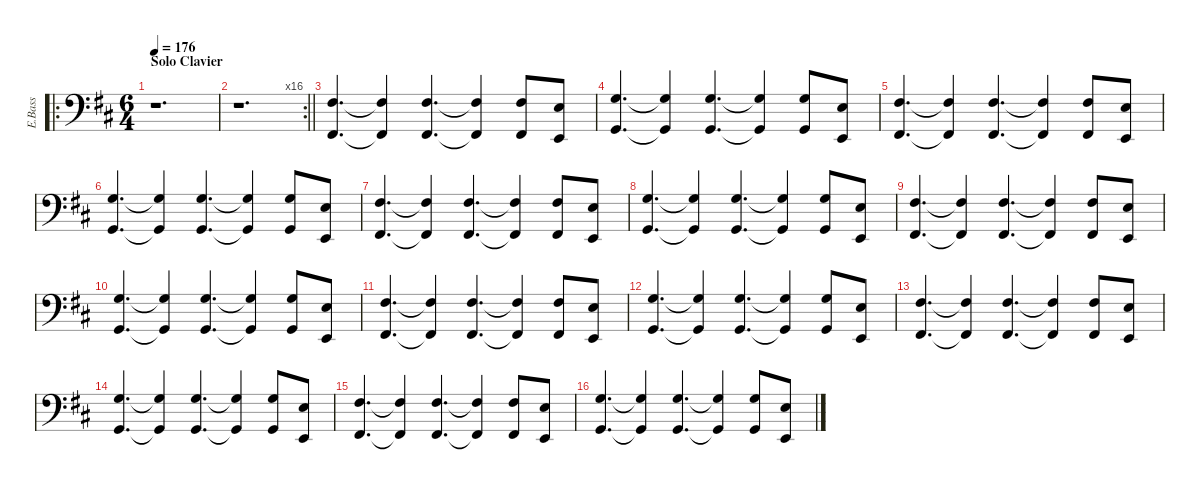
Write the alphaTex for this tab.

\hideDynamics
\bracketExtendMode groupsimilarinstruments
\otherSystemsTrackNameOrientation horizontal
\track ("E.Piano Bass" "E.Bass") {instrument electricpiano1}
\staff {score}
\tuning (C3 G2 D2 A1 E1 B0)
\displaytranspose 12
\ro
\ts (6 4)
\section ("" "Solo Clavier")
\tempo 176
\clef f4
\ks bminor
r.1{d dy f beam Down} |
\rc 16
\barLineRight lightlight
r.1{d beam Down} |
(4.3{acc #} 2.5{acc #}).4{d beam Up} (4.3{t acc #} 2.5{t acc #}).4{beam Up} (4.3{acc #} 2.5{acc #}).4{d beam Up} (4.3{t acc #} 2.5{t acc #}).4{beam Up} (4.3{acc #} 2.5{acc #}).8{beam Up} (2.3{acc forcenatural} 0.5{acc forcenatural}).8{beam Up} |
(5.3{acc forcenatural} 3.5{acc forcenatural}).4{d beam Up} (5.3{t acc forcenatural} 3.5{t acc forcenatural}).4{beam Up} (5.3{acc forcenatural} 3.5{acc forcenatural}).4{d beam Up} (5.3{t acc forcenatural} 3.5{t acc forcenatural}).4{beam Up} (5.3{acc forcenatural} 3.5{acc forcenatural}).8{beam Up} (2.3{acc forcenatural} 0.5{acc forcenatural}).8{beam Up} |
(4.3{acc #} 2.5{acc #}).4{d beam Up} (4.3{t acc #} 2.5{t acc #}).4{beam Up} (4.3{acc #} 2.5{acc #}).4{d beam Up} (4.3{t acc #} 2.5{t acc #}).4{beam Up} (4.3{acc #} 2.5{acc #}).8{beam Up} (2.3{acc forcenatural} 0.5{acc forcenatural}).8{beam Up} |
(5.3{acc forcenatural} 3.5{acc forcenatural}).4{d beam Up} (5.3{t acc forcenatural} 3.5{t acc forcenatural}).4{beam Up} (5.3{acc forcenatural} 3.5{acc forcenatural}).4{d beam Up} (5.3{t acc forcenatural} 3.5{t acc forcenatural}).4{beam Up} (5.3{acc forcenatural} 3.5{acc forcenatural}).8{beam Up} (2.3{acc forcenatural} 0.5{acc forcenatural}).8{beam Up} |
(4.3{acc #} 2.5{acc #}).4{d beam Up} (4.3{t acc #} 2.5{t acc #}).4{beam Up} (4.3{acc #} 2.5{acc #}).4{d beam Up} (4.3{t acc #} 2.5{t acc #}).4{beam Up} (4.3{acc #} 2.5{acc #}).8{beam Up} (2.3{acc forcenatural} 0.5{acc forcenatural}).8{beam Up} |
(5.3{acc forcenatural} 3.5{acc forcenatural}).4{d beam Up} (5.3{t acc forcenatural} 3.5{t acc forcenatural}).4{beam Up} (5.3{acc forcenatural} 3.5{acc forcenatural}).4{d beam Up} (5.3{t acc forcenatural} 3.5{t acc forcenatural}).4{beam Up} (5.3{acc forcenatural} 3.5{acc forcenatural}).8{beam Up} (2.3{acc forcenatural} 0.5{acc forcenatural}).8{beam Up} |
(4.3{acc #} 2.5{acc #}).4{d beam Up} (4.3{t acc #} 2.5{t acc #}).4{beam Up} (4.3{acc #} 2.5{acc #}).4{d beam Up} (4.3{t acc #} 2.5{t acc #}).4{beam Up} (4.3{acc #} 2.5{acc #}).8{beam Up} (2.3{acc forcenatural} 0.5{acc forcenatural}).8{beam Up} |
(5.3{acc forcenatural} 3.5{acc forcenatural}).4{d beam Up} (5.3{t acc forcenatural} 3.5{t acc forcenatural}).4{beam Up} (5.3{acc forcenatural} 3.5{acc forcenatural}).4{d beam Up} (5.3{t acc forcenatural} 3.5{t acc forcenatural}).4{beam Up} (5.3{acc forcenatural} 3.5{acc forcenatural}).8{beam Up} (2.3{acc forcenatural} 0.5{acc forcenatural}).8{beam Up} |
(4.3{acc #} 2.5{acc #}).4{d beam Up} (4.3{t acc #} 2.5{t acc #}).4{beam Up} (4.3{acc #} 2.5{acc #}).4{d beam Up} (4.3{t acc #} 2.5{t acc #}).4{beam Up} (4.3{acc #} 2.5{acc #}).8{beam Up} (2.3{acc forcenatural} 0.5{acc forcenatural}).8{beam Up} |
(5.3{acc forcenatural} 3.5{acc forcenatural}).4{d beam Up} (5.3{t acc forcenatural} 3.5{t acc forcenatural}).4{beam Up} (5.3{acc forcenatural} 3.5{acc forcenatural}).4{d beam Up} (5.3{t acc forcenatural} 3.5{t acc forcenatural}).4{beam Up} (5.3{acc forcenatural} 3.5{acc forcenatural}).8{beam Up} (2.3{acc forcenatural} 0.5{acc forcenatural}).8{beam Up} |
(4.3{acc #} 2.5{acc #}).4{d beam Up} (4.3{t acc #} 2.5{t acc #}).4{beam Up} (4.3{acc #} 2.5{acc #}).4{d beam Up} (4.3{t acc #} 2.5{t acc #}).4{beam Up} (4.3{acc #} 2.5{acc #}).8{beam Up} (2.3{acc forcenatural} 0.5{acc forcenatural}).8{beam Up} |
(5.3{acc forcenatural} 3.5{acc forcenatural}).4{d beam Up} (5.3{t acc forcenatural} 3.5{t acc forcenatural}).4{beam Up} (5.3{acc forcenatural} 3.5{acc forcenatural}).4{d beam Up} (5.3{t acc forcenatural} 3.5{t acc forcenatural}).4{beam Up} (5.3{acc forcenatural} 3.5{acc forcenatural}).8{beam Up} (2.3{acc forcenatural} 0.5{acc forcenatural}).8{beam Up} |
(4.3{acc #} 2.5{acc #}).4{d beam Up} (4.3{t acc #} 2.5{t acc #}).4{beam Up} (4.3{acc #} 2.5{acc #}).4{d beam Up} (4.3{t acc #} 2.5{t acc #}).4{beam Up} (4.3{acc #} 2.5{acc #}).8{beam Up} (2.3{acc forcenatural} 0.5{acc forcenatural}).8{beam Up} |
(5.3{acc forcenatural} 3.5{acc forcenatural}).4{d beam Up} (5.3{t acc forcenatural} 3.5{t acc forcenatural}).4{beam Up} (5.3{acc forcenatural} 3.5{acc forcenatural}).4{d beam Up} (5.3{t acc forcenatural} 3.5{t acc forcenatural}).4{beam Up} (5.3{acc forcenatural} 3.5{acc forcenatural}).8{beam Up} (2.3{acc forcenatural} 0.5{acc forcenatural}).8{beam Up}
